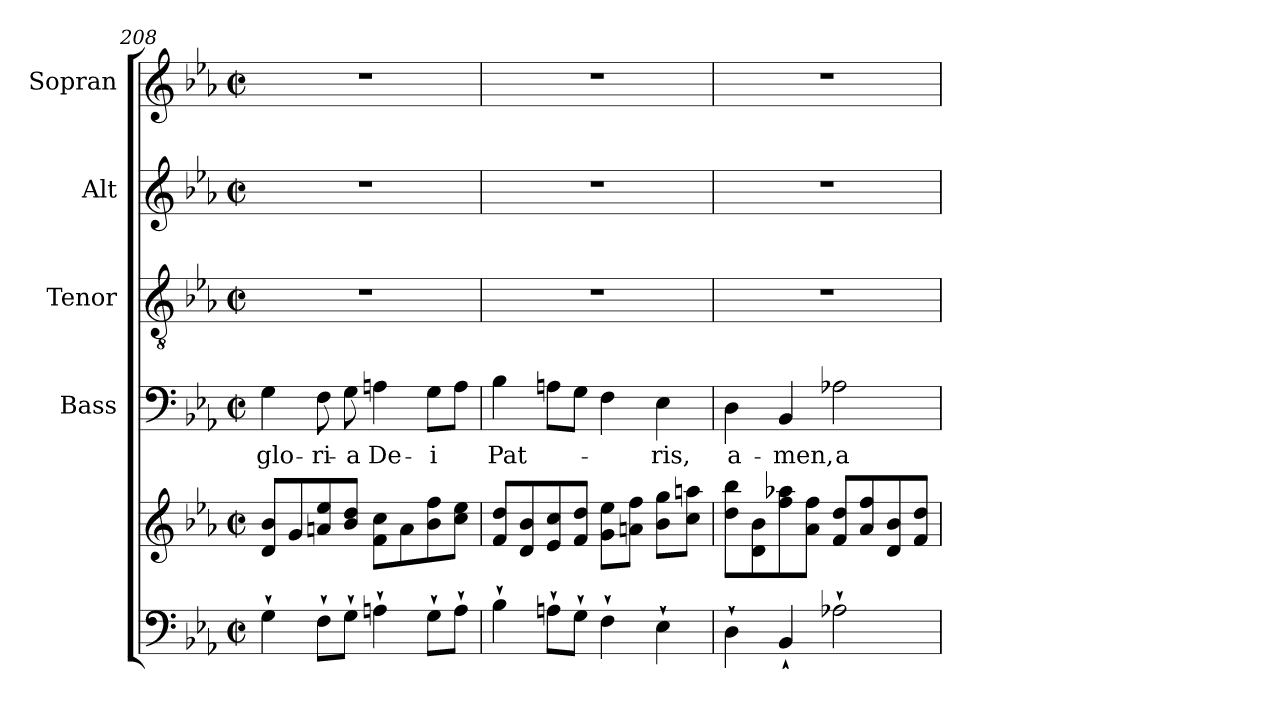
**kern	**kern	**kern	**text	**kern	**kern	**kern
*part5	*part5	*part4	*part4	*part3	*part2	*part1
*staff6	*staff5	*staff4	*staff4	*staff3	*staff2	*staff1
*	*	*I"Bass	*	*I"Tenor	*I"Alt	*I"Sopran
*	*	*I'B.	*	*I'T.	*I'A.	*I'S.
*clefF4	*clefG2	*clefF4	*	*clefGv2	*clefG2	*clefG2
*k[b-e-a-]	*k[b-e-a-]	*k[b-e-a-]	*	*k[b-e-a-]	*k[b-e-a-]	*k[b-e-a-]
*E-:	*E-:	*E-:	*	*E-:	*E-:	*E-:
*M2/2	*M2/2	*M2/2	*	*M2/2	*M2/2	*M2/2
*met(c|)	*met(c|)	*met(c|)	*	*met(c|)	*met(c|)	*met(c|)
=208	=208	=208	=208	=208	=208	=208
!	!	!	!LO:LY:b	!	!	!
4G`>\	8d/ 8b-/L	4G\	glo-	1r	1r	1r
.	8g/	.	.	.	.	.
!	!	!	!LO:LY:b	!	!	!
8F`>\L	8an/ 8ee-/	8F\	-ri-	.	.	.
!	!	!	!LO:LY:b	!	!	!
8G`>\J	8b-/ 8dd/J	8G\	-a	.	.	.
!	!	!	!LO:LY:b	!	!	!
4An`>\	8f\ 8cc\L	4An\	De-	.	.	.
.	8a\	.	.	.	.	.
!	!	!	!LO:LY:b	!	!	!
8G`>\L	8b-\ 8ff\	8G\L	-i	.	.	.
8A`>\J	8cc\ 8ee-\J	8A\J	.	.	.	.
!!LO:PB:g=z
=209	=209	=209	=209	=209	=209	=209
!	!	!	!LO:LY:b	!	!	!
4B-`>\	8f/ 8dd/L	4B-\	Pat-	1r	1r	1r
.	8d/ 8b-/	.	.	.	.	.
8An`>\L	8e-/ 8cc/	8An\L	.	.	.	.
8G`>\J	8f/ 8dd/J	8G\J	.	.	.	.
4F`>\	8g\ 8ee-\L	4F\	.	.	.	.
.	8an\ 8ff\J	.	.	.	.	.
!	!	!	!LO:LY:b	!	!	!
4E-`>\	8b-\ 8gg\L	4E-\	-ris,	.	.	.
.	8cc\ 8aan\J	.	.	.	.	.
=210	=210	=210	=210	=210	=210	=210
!	!	!	!LO:LY:b	!	!	!
4D`>\	8dd\ 8bb-\L	4D\	a-	1r	1r	1r
.	8d\ 8b-\	.	.	.	.	.
!	!	!	!LO:LY:b	!	!	!
4BB-`</	8ff\ 8aa-X\	4BB-/	-men,	.	.	.
.	8a-\ 8ff\J	.	.	.	.	.
!	!	!	!LO:LY:b	!	!	!
2A-X`>\	8f/ 8dd/L	2A-X\	a-	.	.	.
.	8a-/ 8ff/	.	.	.	.	.
.	8d/ 8b-/	.	.	.	.	.
.	8f/ 8dd/J	.	.	.	.	.
=	=	=	=	=	=	=
*-	*-	*-	*-	*-	*-	*-
